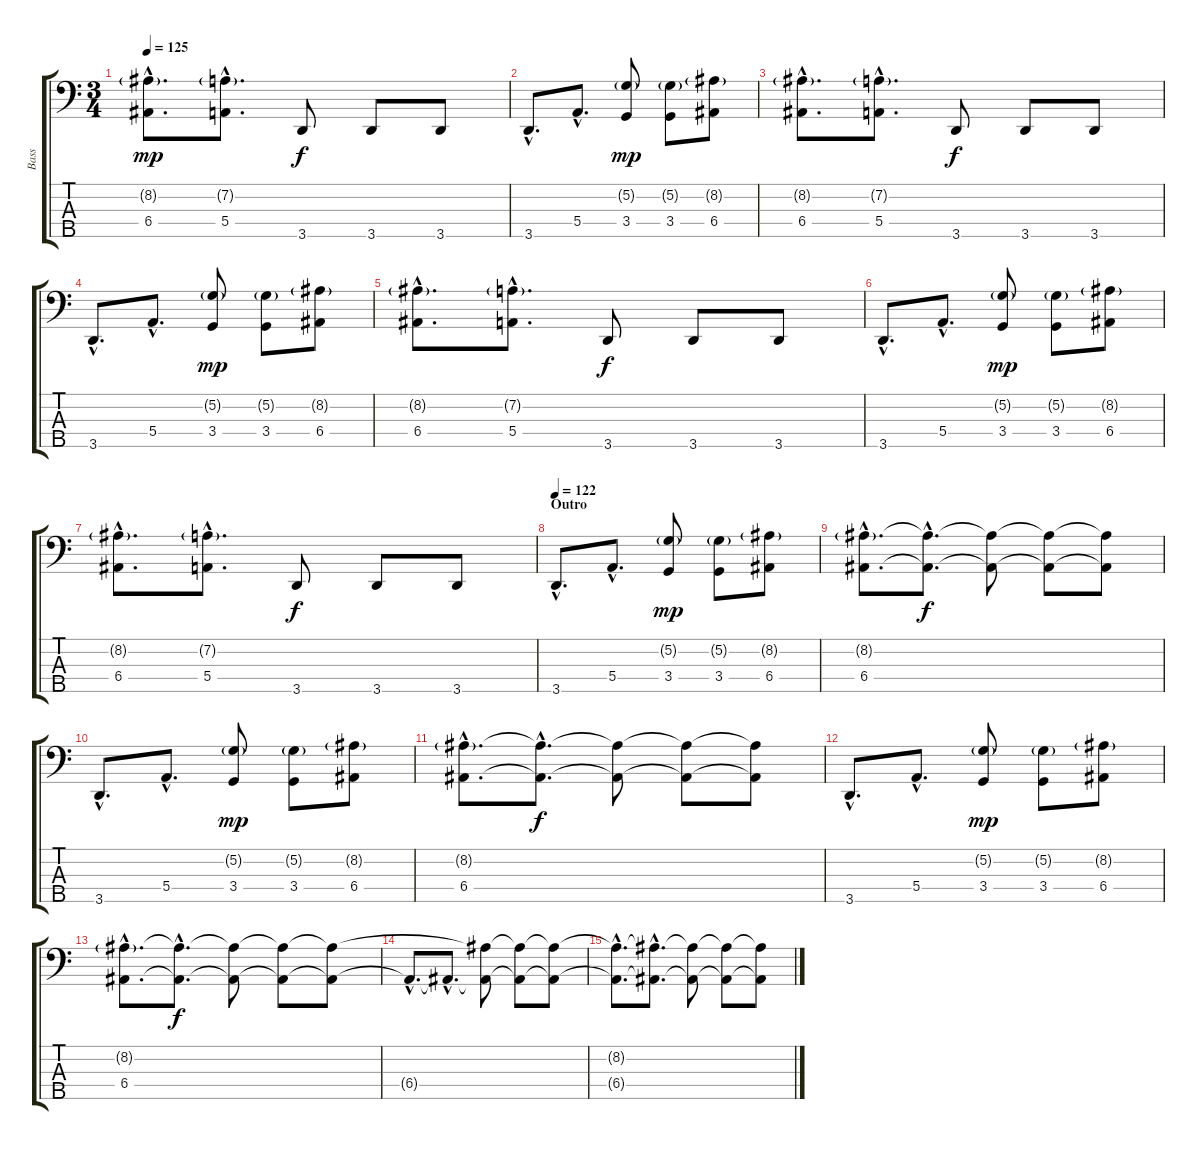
\track ("Bass" "Bass") {instrument electricbassfinger}
\staff {score tabs}
\tuning (G2 D2 A1 E1 B0) {hide}
\ts (3 4)
\tempo 125
\clef f4
\ks c
(8.2{g hac} 6.4{hac}).8{d dy mp} (7.2{g hac} 5.4{hac}).8{d} 3.5.8{dy f} 3.5.8 3.5.8 |
3.5{hac}.8{d} 5.4{hac}.8{d} (5.2{g} 3.4).8{dy mp} (5.2{g} 3.4).8 (8.2{g} 6.4).8 |
(8.2{g hac} 6.4{hac}).8{d} (7.2{g hac} 5.4{hac}).8{d} 3.5.8{dy f} 3.5.8 3.5.8 |
3.5{hac}.8{d} 5.4{hac}.8{d} (5.2{g} 3.4).8{dy mp} (5.2{g} 3.4).8 (8.2{g} 6.4).8 |
(8.2{g hac} 6.4{hac}).8{d} (7.2{g hac} 5.4{hac}).8{d} 3.5.8{dy f} 3.5.8 3.5.8 |
3.5{hac}.8{d} 5.4{hac}.8{d} (5.2{g} 3.4).8{dy mp} (5.2{g} 3.4).8 (8.2{g} 6.4).8 |
(8.2{g hac} 6.4{hac}).8{d} (7.2{g hac} 5.4{hac}).8{d} 3.5.8{dy f} 3.5.8 3.5.8 |
\section ("" "Outro")
\tempo 122
3.5{hac}.8{d volume 11} 5.4{hac}.8{d} (5.2{g} 3.4).8{dy mp} (5.2{g} 3.4).8 (8.2{g} 6.4).8 |
(8.2{g hac} 6.4{hac}).8{d} (8.2{hac t} 6.4{hac t}).8{d dy f} (8.2{t} 6.4{t}).8 (8.2{t} 6.4{t}).8 (8.2{t} 6.4{t}).8 |
3.5{hac}.8{d} 5.4{hac}.8{d} (5.2{g} 3.4).8{dy mp} (5.2{g} 3.4).8 (8.2{g} 6.4).8 |
(8.2{g hac} 6.4{hac}).8{d} (8.2{hac t} 6.4{hac t}).8{d dy f} (8.2{t} 6.4{t}).8 (8.2{t} 6.4{t}).8 (8.2{t} 6.4{t}).8 |
3.5{hac}.8{d} 5.4{hac}.8{d} (5.2{g} 3.4).8{dy mp} (5.2{g} 3.4).8 (8.2{g} 6.4).8 |
(8.2{g hac} 6.4{hac}).8{d} (8.2{hac t} 6.4{hac t}).8{d dy f} (8.2{t} 6.4{t}).8 (8.2{t} 6.4{t}).8 (8.2{t} 6.4{t}).8 |
6.4{hac t}.8{d} 6.4{hac t}.8{d} (8.2{t} 6.4{t}).8 (8.2{t} 6.4{t}).8 (8.2{t} 6.4{t}).8 |
(8.2{hac t} 6.4{hac t}).8{d} (8.2{hac t} 6.4{hac t}).8{d} (8.2{t} 6.4{t}).8 (8.2{t} 6.4{t}).8 (8.2{t} 6.4{t}).8
